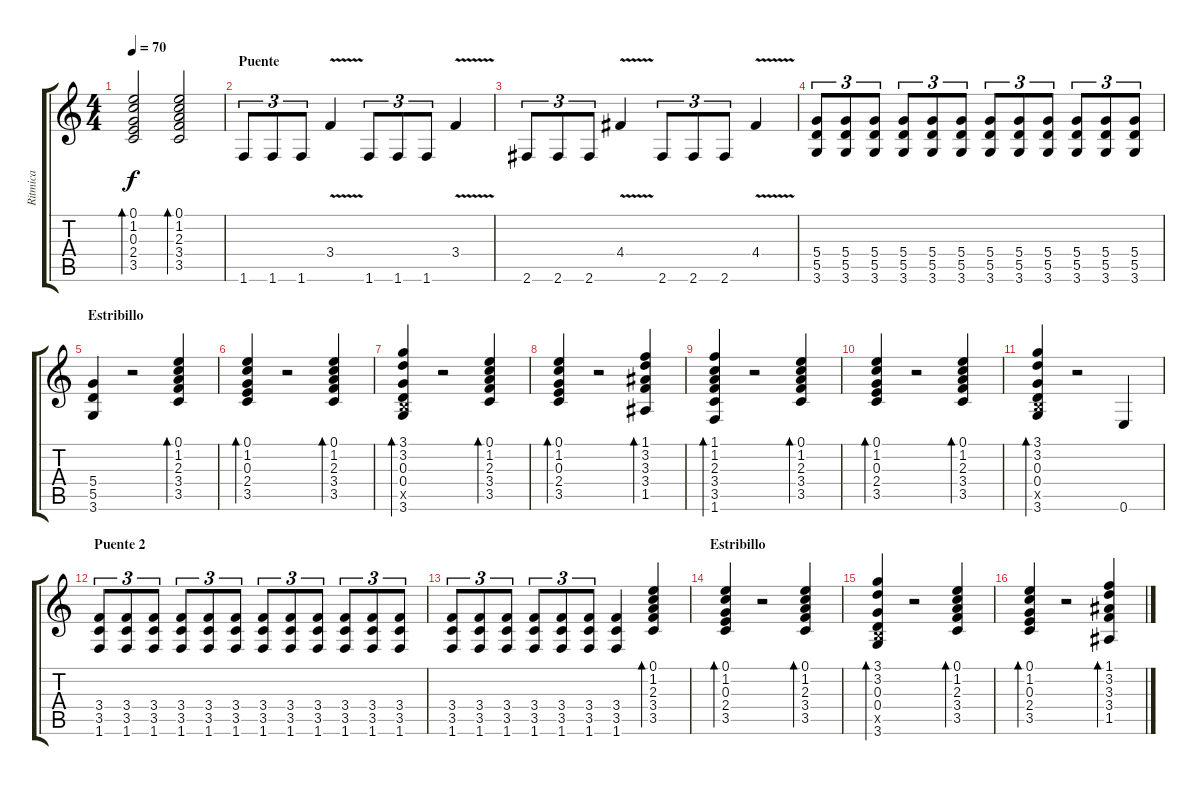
\track ("Ritmica" "Ritmica") {instrument electricguitarclean}
\staff {score tabs}
\tuning (E4 B3 G3 D3 A2 E2) {hide}
\ts (4 4)
\tempo 70
\clef g2
\ks c
(0.1 1.2 0.3 2.4 3.5).2{bd 120 dy f} (0.1 1.2 2.3 3.4 3.5).2{bd 120} |
\section ("" "Puente")
1.6.8{tu (3 2)} 1.6.8{tu (3 2)} 1.6.8{tu (3 2)} 3.4{v}.4 1.6.8{tu (3 2)} 1.6.8{tu (3 2)} 1.6.8{tu (3 2)} 3.4{v}.4 |
2.6.8{tu (3 2)} 2.6.8{tu (3 2)} 2.6.8{tu (3 2)} 4.4{v}.4 2.6.8{tu (3 2)} 2.6.8{tu (3 2)} 2.6.8{tu (3 2)} 4.4{v}.4 |
(5.4 5.5 3.6).8{tu (3 2)} (5.4 5.5 3.6).8{tu (3 2)} (5.4 5.5 3.6).8{tu (3 2)} (5.4 5.5 3.6).8{tu (3 2)} (5.4 5.5 3.6).8{tu (3 2)} (5.4 5.5 3.6).8{tu (3 2)} (5.4 5.5 3.6).8{tu (3 2)} (5.4 5.5 3.6).8{tu (3 2)} (5.4 5.5 3.6).8{tu (3 2)} (5.4 5.5 3.6).8{tu (3 2)} (5.4 5.5 3.6).8{tu (3 2)} (5.4 5.5 3.6).8{tu (3 2)} |
\section ("" "Estribillo")
(5.4 5.5 3.6).4 r.2 (0.1 1.2 2.3 3.4 3.5).4{bd 120} |
(0.1 1.2 0.3 2.4 3.5).4{bd 120} r.2 (0.1 1.2 2.3 3.4 3.5).4{bd 120} |
(3.1 3.2 0.3 0.4 2.5{x} 3.6).4{bd 120} r.2 (0.1 1.2 2.3 3.4 3.5).4{bd 120} |
(0.1 1.2 0.3 2.4 3.5).4{bd 120} r.2 (1.1 3.2 3.3 3.4 1.5).4{bd 120} |
(1.1 1.2 2.3 3.4 3.5 1.6).4{bd 120} r.2 (0.1 1.2 2.3 3.4 3.5).4{bd 120} |
(0.1 1.2 0.3 2.4 3.5).4{bd 120} r.2 (0.1 1.2 2.3 3.4 3.5).4{bd 120} |
(3.1 3.2 0.3 0.4 2.5{x} 3.6).4{bd 120} r.2 0.6.4 |
\section ("" "Puente 2")
(3.4 3.5 1.6).8{tu (3 2)} (3.4 3.5 1.6).8{tu (3 2)} (3.4 3.5 1.6).8{tu (3 2)} (3.4 3.5 1.6).8{tu (3 2)} (3.4 3.5 1.6).8{tu (3 2)} (3.4 3.5 1.6).8{tu (3 2)} (3.4 3.5 1.6).8{tu (3 2)} (3.4 3.5 1.6).8{tu (3 2)} (3.4 3.5 1.6).8{tu (3 2)} (3.4 3.5 1.6).8{tu (3 2)} (3.4 3.5 1.6).8{tu (3 2)} (3.4 3.5 1.6).8{tu (3 2)} |
(3.4 3.5 1.6).8{tu (3 2)} (3.4 3.5 1.6).8{tu (3 2)} (3.4 3.5 1.6).8{tu (3 2)} (3.4 3.5 1.6).8{tu (3 2)} (3.4 3.5 1.6).8{tu (3 2)} (3.4 3.5 1.6).8{tu (3 2)} (3.4 3.5 1.6).4 (0.1 1.2 2.3 3.4 3.5).4{bd 120} |
\section ("" "Estribillo")
(0.1 1.2 0.3 2.4 3.5).4{bd 120} r.2 (0.1 1.2 2.3 3.4 3.5).4{bd 120} |
(3.1 3.2 0.3 0.4 2.5{x} 3.6).4{bd 120} r.2 (0.1 1.2 2.3 3.4 3.5).4{bd 120} |
(0.1 1.2 0.3 2.4 3.5).4{bd 120} r.2 (1.1 3.2 3.3 3.4 1.5).4{bd 120}
